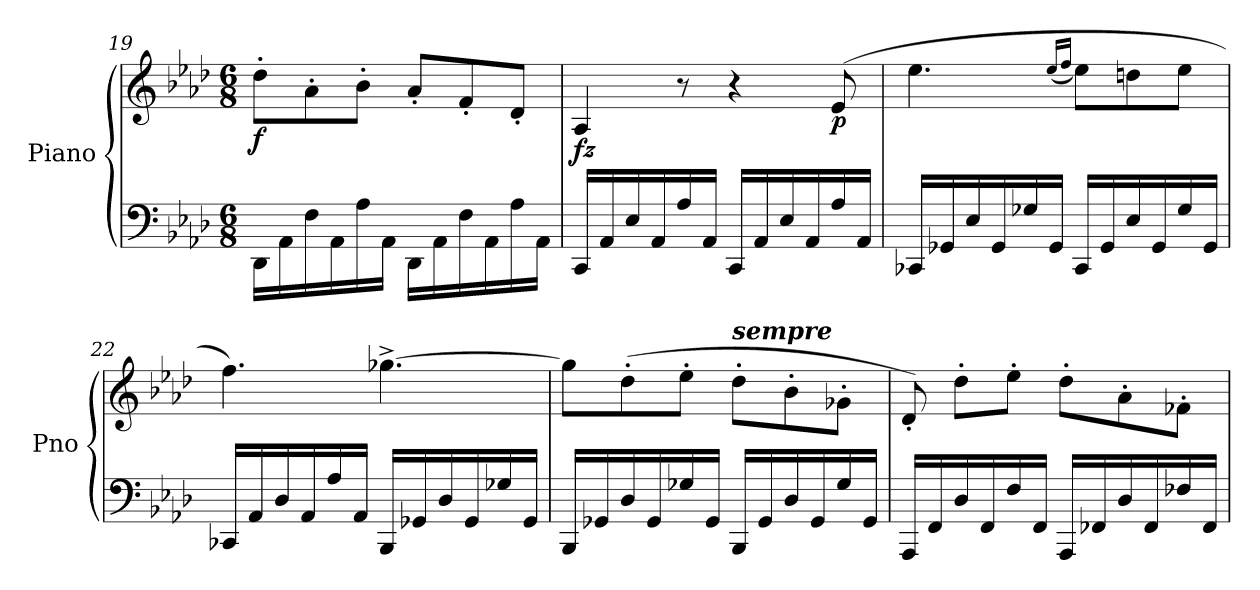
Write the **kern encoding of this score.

**kern	**kern	**dynam
*part1	*part1	*part1
*staff2	*staff1	*staff1/2
*I"Piano	*	*
*I'Pno	*	*
*clefF4	*clefG2	*
*k[b-e-a-d-]	*k[b-e-a-d-]	*
*M6/8	*M6/8	*
=19	=19	=19
!	!	!LO:DY:b
16DD-\LL	8dd-'\L	f
16AA-\	.	.
16F\	8a-'\	.
16AA-\	.	.
16A-\	8b-'\J	.
16AA-\JJ	.	.
16DD-\LL	8a-'/L	.
16AA-\	.	.
16F\	8f'/	.
16AA-\	.	.
16A-\	8d-'/J	.
16AA-\JJ	.	.
=20	=20	=20
!	!	!LO:DY:b
16CC/LL	4A-/	fz
16AA-/	.	.
16E-/	.	.
16AA-/	.	.
16A-/	8r	.
16AA-/JJ	.	.
16CC/LL	4r	.
16AA-/	.	.
16E-/	.	.
16AA-/	.	.
!	!	!LO:DY:b
16A-/	(>8e-/	p
16AA-/JJ	.	.
!!LO:PB:g=z
=21	=21	=21
16CC-X/LL	4.ee-\	.
16GG-X/	.	.
16E-/	.	.
16GG-/	.	.
16G-X/	.	.
16GG-/JJ	.	.
.	(<16qee-/LL	.
.	16qff/JJ	.
16CC-/LL	8ee-\L)	.
16GG-/	.	.
16E-/	8ddn\	.
16GG-/	.	.
16G-/	8ee-\J	.
16GG-/JJ	.	.
=22	=22	=22
16CC-X/LL	4.ff\)	.
16AA-/	.	.
16D-/	.	.
16AA-/	.	.
16A-/	.	.
16AA-/JJ	.	.
16BBB-/LL	[4.gg-X^\	.
16GG-X/	.	.
16D-/	.	.
16GG-/	.	.
16G-X/	.	.
16GG-/JJ	.	.
=23	=23	=23
16BBB-/LL	8gg-\L]	.
16GG-X/	.	.
16D-/	(>8dd-'\	.
16GG-/	.	.
16G-X/	8ee-'\J	.
16GG-/JJ	.	.
!	!LO:TX:a:Bi:t=sempre	!
16BBB-/LL	8dd-'\L	.
16GG-/	.	.
16D-/	8b-'\	.
16GG-/	.	.
16G-/	8g-X'\J	.
16GG-/JJ	.	.
!!LO:LB:g=z
=24	=24	=24
16AAA-/LL	8d-'/)	.
16FF/	.	.
16D-/	8dd-'\L	.
16FF/	.	.
16F/	8ee-'\J	.
16FF/JJ	.	.
16AAA-/LL	8dd-'\L	.
16FF-X/	.	.
16D-/	8a-'\	.
16FF-/	.	.
16F-X/	8f-X'\J	.
16FF-/JJ	.	.
=	=	=
*-	*-	*-
